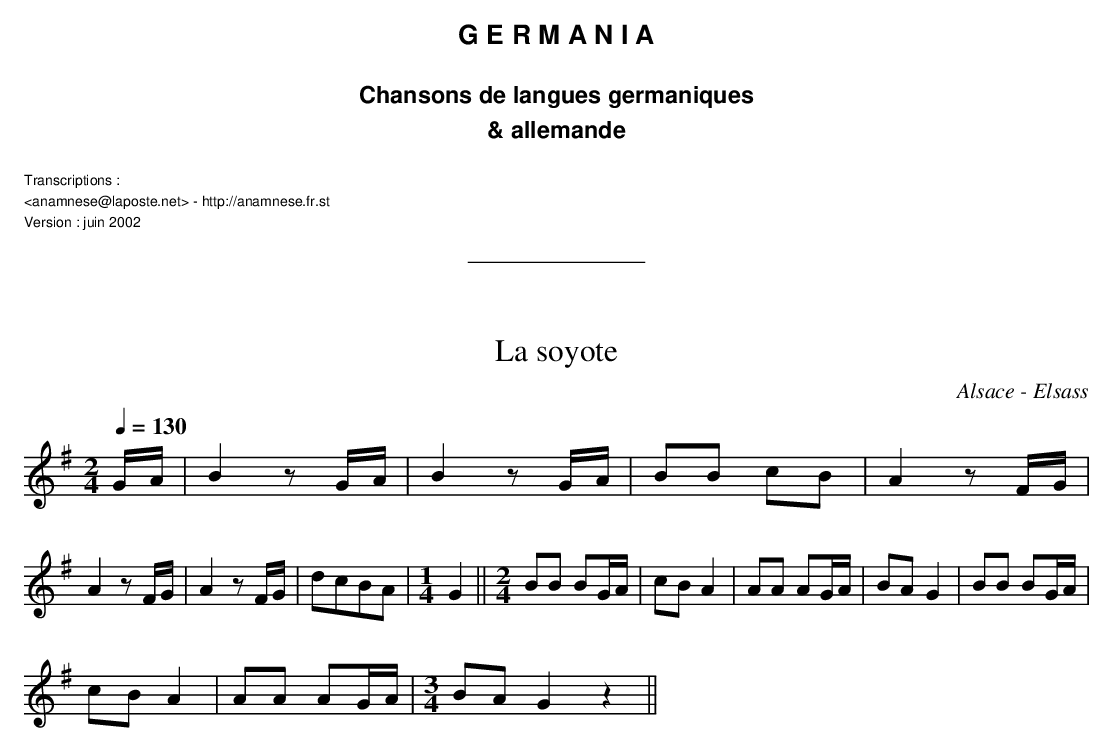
X:1
T:La soyote
O:Alsace - Elsass
M:2/4
L:1/8
Q:1/4=130
K:G
G/A/ | B2 z G/A/ | B2 z G/A/ | BB cB | A2 z F/G/ |
 A2 z F/G/ | A2 z F/G/ | dcBA |\
M:1/4
G2 ||\
M:2/4
BB BG/A/ | cB A2 | AA AG/A/ | BA G2 | BB BG/A/ |
cB A2 | AA AG/A/ |\
M:3/4
BA G2 z2 ||
